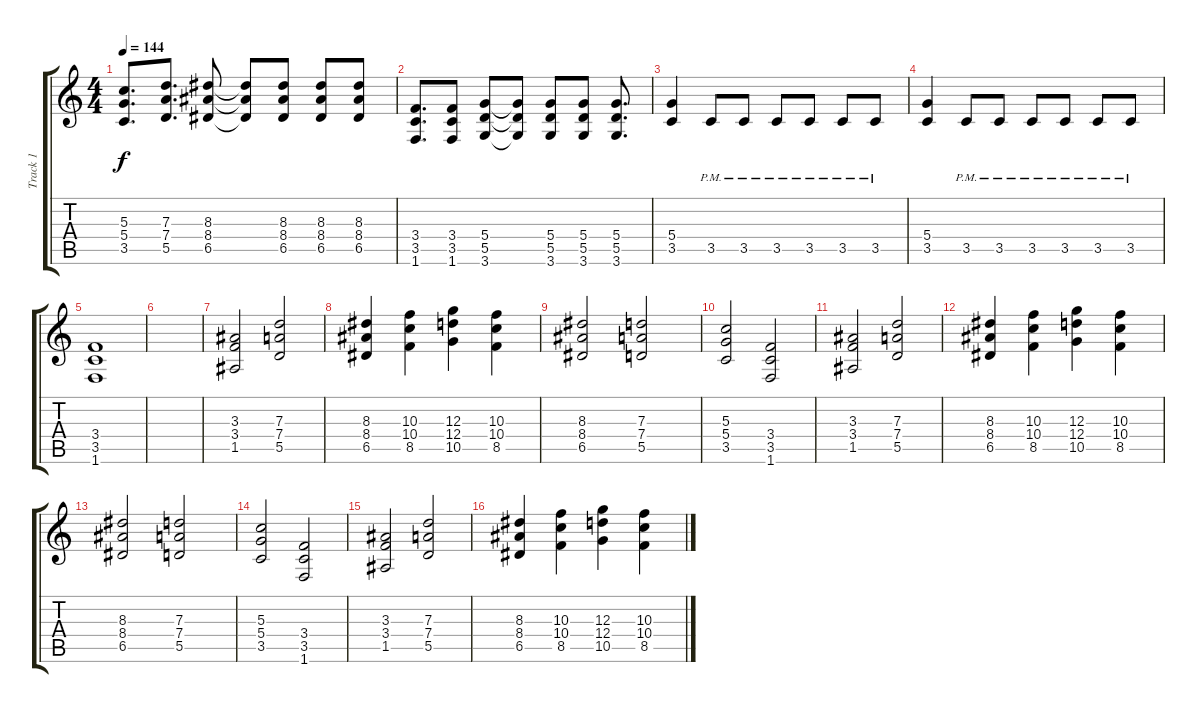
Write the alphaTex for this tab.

\track ("Track 1" "Track 1") {instrument overdrivenguitar}
\staff {score tabs}
\tuning (E4 B3 G3 D3 A2 E2) {hide}
\ts (4 4)
\tempo 144
\clef g2
\ks c
(5.3 5.4 3.5).8{d dy f} (7.3 7.4 5.5).8{d} (8.3 8.4 6.5).8 (8.3{t} 8.4{t} 6.5{t}).8 (8.3 8.4 6.5).8 (8.3 8.4 6.5).8 (8.3 8.4 6.5).8 |
(3.4 3.5 1.6).8{d} (3.4 3.5 1.6).8 (5.4 5.5 3.6).8 (5.4{t} 5.5{t} 3.6{t}).8 (5.4 5.5 3.6).8 (5.4 5.5 3.6).8 (5.4 5.5 3.6).8{d} |
(5.4 3.5).4 3.5{pm}.8 3.5{pm}.8 3.5{pm}.8 3.5{pm}.8 3.5{pm}.8 3.5{pm}.8 |
(5.4 3.5).4 3.5{pm}.8 3.5{pm}.8 3.5{pm}.8 3.5{pm}.8 3.5{pm}.8 3.5{pm}.8 |
(3.4 3.5 1.6).1 |
|
(3.3 3.4 1.5).2 (7.3 7.4 5.5).2 |
(8.3 8.4 6.5).4 (10.3 10.4 8.5).4 (12.3 12.4 10.5).4 (10.3 10.4 8.5).4 |
(8.3 8.4 6.5).2 (7.3 7.4 5.5).2 |
(5.3 5.4 3.5).2 (3.4 3.5 1.6).2 |
(3.3 3.4 1.5).2 (7.3 7.4 5.5).2 |
(8.3 8.4 6.5).4 (10.3 10.4 8.5).4 (12.3 12.4 10.5).4 (10.3 10.4 8.5).4 |
(8.3 8.4 6.5).2 (7.3 7.4 5.5).2 |
(5.3 5.4 3.5).2 (3.4 3.5 1.6).2 |
(3.3 3.4 1.5).2 (7.3 7.4 5.5).2 |
(8.3 8.4 6.5).4 (10.3 10.4 8.5).4 (12.3 12.4 10.5).4 (10.3 10.4 8.5).4
